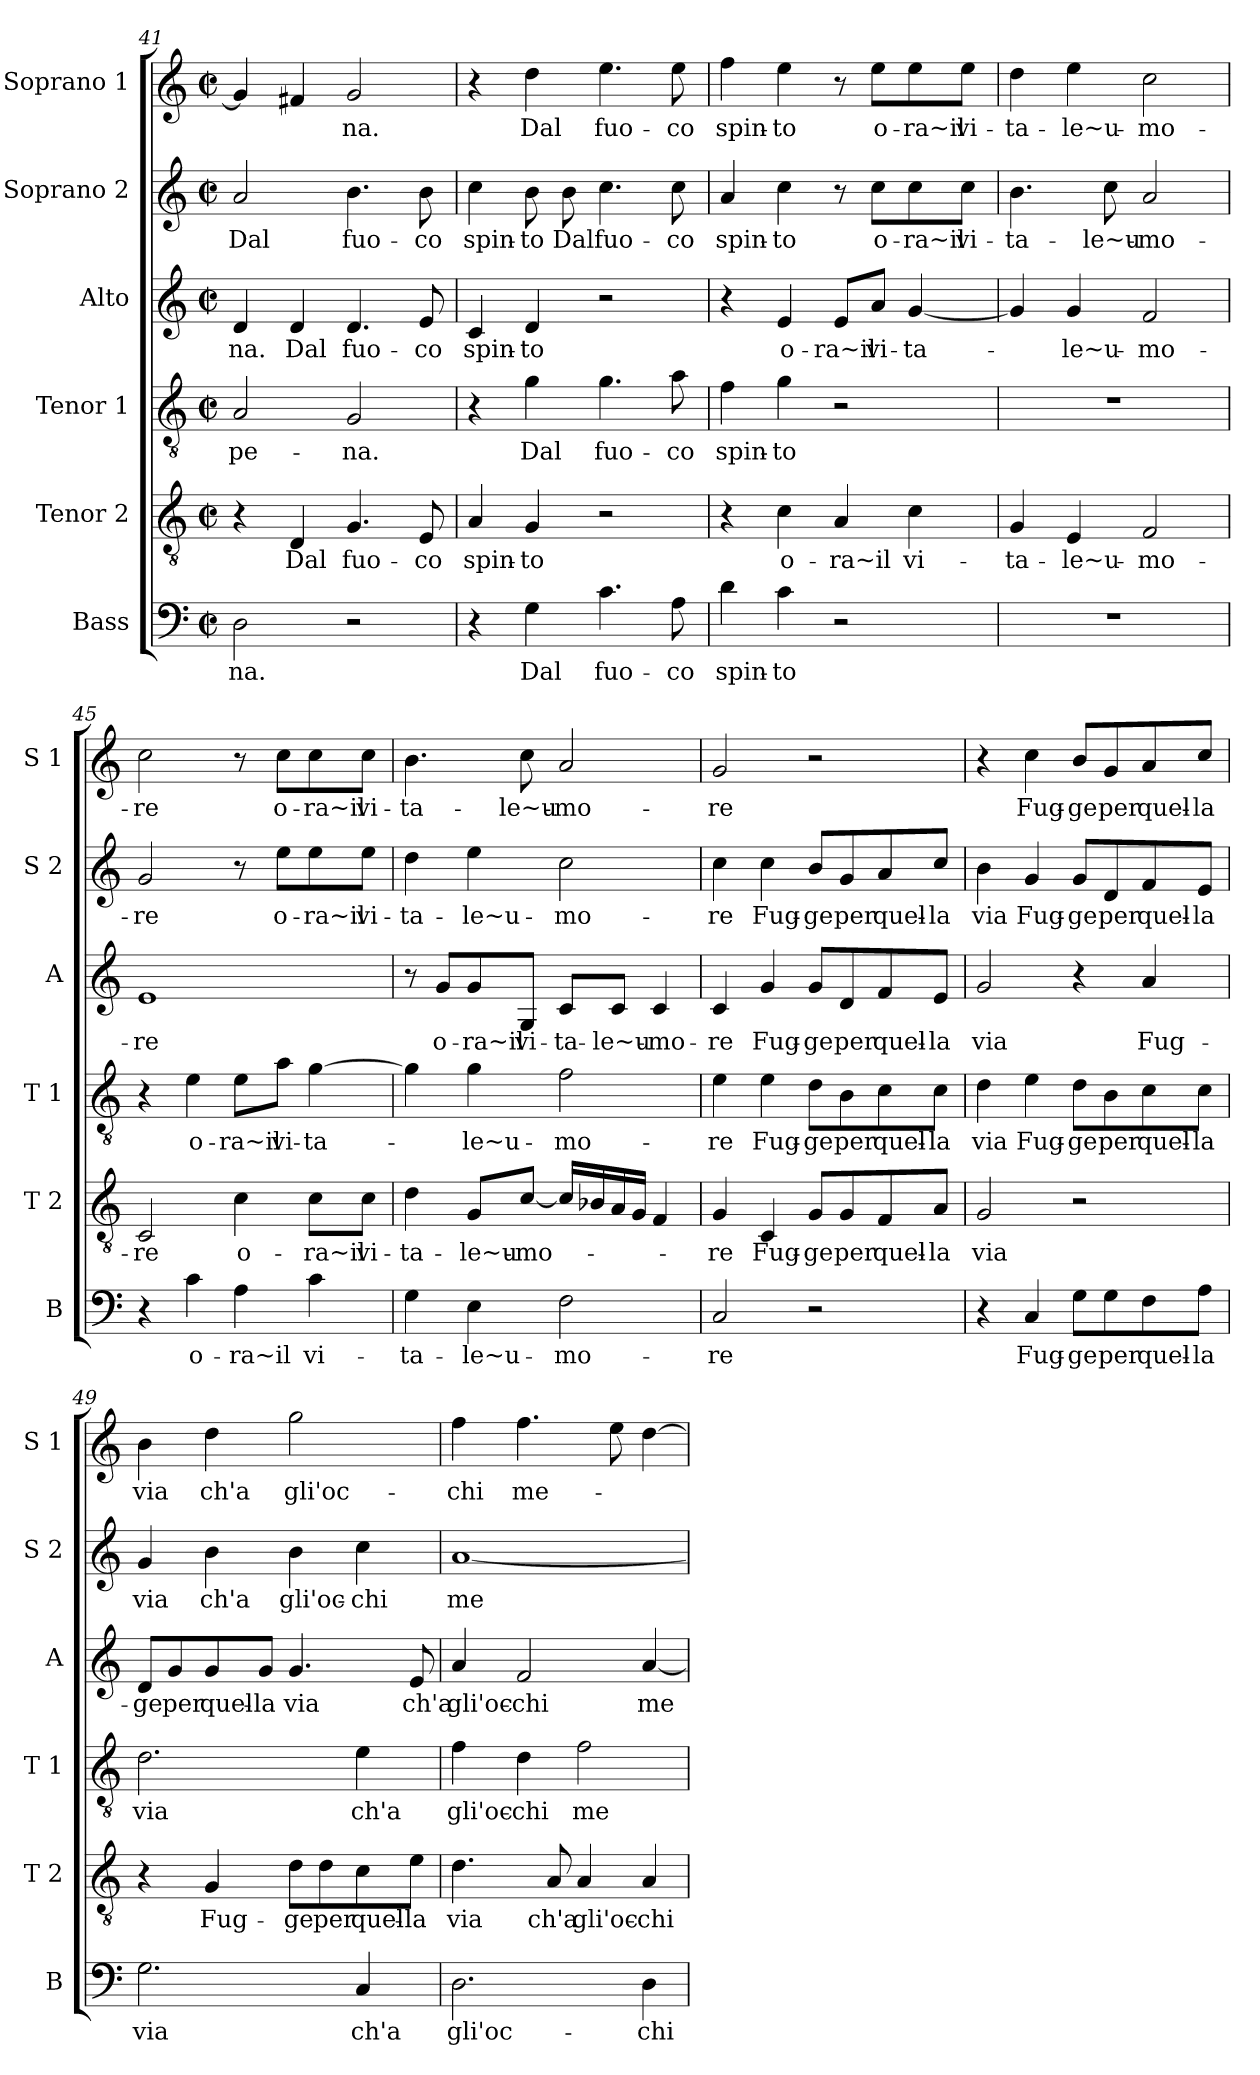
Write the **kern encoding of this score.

**kern	**text	**kern	**text	**kern	**text	**kern	**text	**kern	**text	**kern	**text
*part6	*part6	*part5	*part5	*part4	*part4	*part3	*part3	*part2	*part2	*part1	*part1
*staff6	*staff6	*staff5	*staff5	*staff4	*staff4	*staff3	*staff3	*staff2	*staff2	*staff1	*staff1
*I"Bass	*	*I"Tenor 2	*	*I"Tenor 1	*	*I"Alto	*	*I"Soprano 2	*	*I"Soprano 1	*
*I'B	*	*I'T 2	*	*I'T 1	*	*I'A	*	*I'S 2	*	*I'S 1	*
*clefF4	*	*clefGv2	*	*clefGv2	*	*clefG2	*	*clefG2	*	*clefG2	*
*k[]	*	*k[]	*	*k[]	*	*k[]	*	*k[]	*	*k[]	*
*C:	*	*C:	*	*C:	*	*C:	*	*C:	*	*C:	*
*M2/2	*	*M2/2	*	*M2/2	*	*M2/2	*	*M2/2	*	*M2/2	*
*met(c|)	*	*met(c|)	*	*met(c|)	*	*met(c|)	*	*met(c|)	*	*met(c|)	*
=41	=41	=41	=41	=41	=41	=41	=41	=41	=41	=41	=41
2D\	-na.	4r	.	2A/	pe-	4d/	-na.	2a/	Dal	4g/]	.
.	.	4D/	Dal	.	.	4d/	Dal	.	.	4f#X/	.
2r	.	4.G/	fuo-	2G/	-na.	4.d/	fuo-	4.b\	fuo-	2g/	-na.
.	.	8E/	-co	.	.	8e/	-co	8b\	-co	.	.
=42	=42	=42	=42	=42	=42	=42	=42	=42	=42	=42	=42
4r	.	4A/	spin-	4r	.	4c/	spin-	4cc\	spin-	4r	.
4G\	Dal	4G/	-to	4g\	Dal	4d/	-to	8b\	-to	4dd\	Dal
.	.	.	.	.	.	.	.	8b\	Dal	.	.
4.c\	fuo-	2r	.	4.g\	fuo-	2r	.	4.cc\	fuo-	4.ee\	fuo-
8A\	-co	.	.	8a\	-co	.	.	8cc\	-co	8ee\	-co
!!LO:LB:g=z
=43	=43	=43	=43	=43	=43	=43	=43	=43	=43	=43	=43
4d\	spin-	4r	.	4f\	spin-	4r	.	4a/	spin-	4ff\	spin-
4c\	-to	4c\	o-	4g\	-to	4e/	o-	4cc\	-to	4ee\	-to
2r	.	4A/	-ra~il	2r	.	8e/L	-ra~il	8r	.	8r	.
.	.	.	.	.	.	8a/J	vi-	8cc\L	o-	8ee\L	o-
.	.	4c\	vi-	.	.	[4g/	-ta-	8cc\	-ra~il	8ee\	-ra~il
.	.	.	.	.	.	.	.	8cc\J	vi-	8ee\J	vi-
=44	=44	=44	=44	=44	=44	=44	=44	=44	=44	=44	=44
1r	.	4G/	-ta-	1r	.	4g/]	.	4.b\	-ta-	4dd\	-ta-
.	.	4E/	-le~u-	.	.	4g/	-le~u-	.	.	4ee\	-le~u-
.	.	.	.	.	.	.	.	8cc\	-le~u-	.	.
.	.	2F/	-mo-	.	.	2f/	-mo-	2a/	-mo-	2cc\	-mo-
=45	=45	=45	=45	=45	=45	=45	=45	=45	=45	=45	=45
4r	.	2C/	-re	4r	.	1e	-re	2g/	-re	2cc\	-re
4c\	o-	.	.	4e\	o-	.	.	.	.	.	.
4A\	-ra~il	4c\	o-	8e\L	-ra~il	.	.	8r	.	8r	.
.	.	.	.	8a\J	vi-	.	.	8ee\L	o-	8cc\L	o-
4c\	vi-	8c\L	-ra~il	[4g\	-ta-	.	.	8ee\	-ra~il	8cc\	-ra~il
.	.	8c\J	vi-	.	.	.	.	8ee\J	vi-	8cc\J	vi-
=46	=46	=46	=46	=46	=46	=46	=46	=46	=46	=46	=46
4G\	-ta-	4d\	-ta-	4g\]	.	8r	.	4dd\	-ta-	4.b\	-ta-
.	.	.	.	.	.	8g/L	o-	.	.	.	.
4E\	-le~u-	8G/L	-le~u-	4g\	-le~u-	8g/	-ra~il	4ee\	-le~u-	.	.
.	.	[8c/J	-mo-	.	.	8G/J	vi-	.	.	8cc\	-le~u-
2F\	-mo-	16c/LL]	.	2f\	-mo-	8c/L	-ta-	2cc\	-mo-	2a/	-mo-
.	.	16B-X/	.	.	.	.	.	.	.	.	.
.	.	16A/	.	.	.	8c/J	-le~u-	.	.	.	.
.	.	16G/JJ	.	.	.	.	.	.	.	.	.
.	.	4F/	.	.	.	4c/	-mo-	.	.	.	.
!!LO:PB:g=z
=47	=47	=47	=47	=47	=47	=47	=47	=47	=47	=47	=47
2C/	-re	4G/	-re	4e\	-re	4c/	-re	4cc\	-re	2g/	-re
.	.	4C/	Fug-	4e\	Fug-	4g/	Fug-	4cc\	Fug-	.	.
2r	.	8G/L	-ge	8d\L	-ge	8g/L	-ge	8b/L	-ge	2r	.
.	.	8G/	per	8B\	per	8d/	per	8g/	per	.	.
.	.	8F/	quel-	8c\	quel-	8f/	quel-	8a/	quel-	.	.
.	.	8A/J	-la	8c\J	-la	8e/J	-la	8cc/J	-la	.	.
=48	=48	=48	=48	=48	=48	=48	=48	=48	=48	=48	=48
4r	.	2G/	via	4d\	via	2g/	via	4b\	via	4r	.
4C/	Fug-	.	.	4e\	Fug-	.	.	4g/	Fug-	4cc\	Fug-
8G\L	-ge	2r	.	8d\L	-ge	4r	.	8g/L	-ge	8b/L	-ge
8G\	per	.	.	8B\	per	.	.	8d/	per	8g/	per
8F\	quel-	.	.	8c\	quel-	4a/	Fug-	8f/	quel-	8a/	quel-
8A\J	-la	.	.	8c\J	-la	.	.	8e/J	-la	8cc/J	-la
=49	=49	=49	=49	=49	=49	=49	=49	=49	=49	=49	=49
2.G\	via	4r	.	2.d\	via	8d/L	-ge	4g/	via	4b\	via
.	.	.	.	.	.	8g/	per	.	.	.	.
.	.	4G/	Fug-	.	.	8g/	quel-	4b\	ch'a	4dd\	ch'a
.	.	.	.	.	.	8g/J	-la	.	.	.	.
.	.	8d\L	-ge	.	.	4.g/	via	4b\	gli'oc-	2gg\	gli'oc-
.	.	8d\	per	.	.	.	.	.	.	.	.
4C/	ch'a	8c\	quel-	4e\	ch'a	.	.	4cc\	-chi	.	.
.	.	8e\J	-la	.	.	8e/	ch'a	.	.	.	.
=50	=50	=50	=50	=50	=50	=50	=50	=50	=50	=50	=50
2.D\	gli'oc-	4.d\	via	4f\	gli'oc-	4a/	gli'oc-	[1a	me-	4ff\	-chi
.	.	.	.	4d\	-chi	2f/	-chi	.	.	4.ff\	me-
.	.	8A/	ch'a	.	.	.	.	.	.	.	.
.	.	4A/	gli'oc-	2f\	me-	.	.	.	.	.	.
.	.	.	.	.	.	.	.	.	.	8ee\	.
4D\	-chi	4A/	-chi	.	.	[4a/	me-	.	.	[4dd\	.
=	=	=	=	=	=	=	=	=	=	=	=
*-	*-	*-	*-	*-	*-	*-	*-	*-	*-	*-	*-
